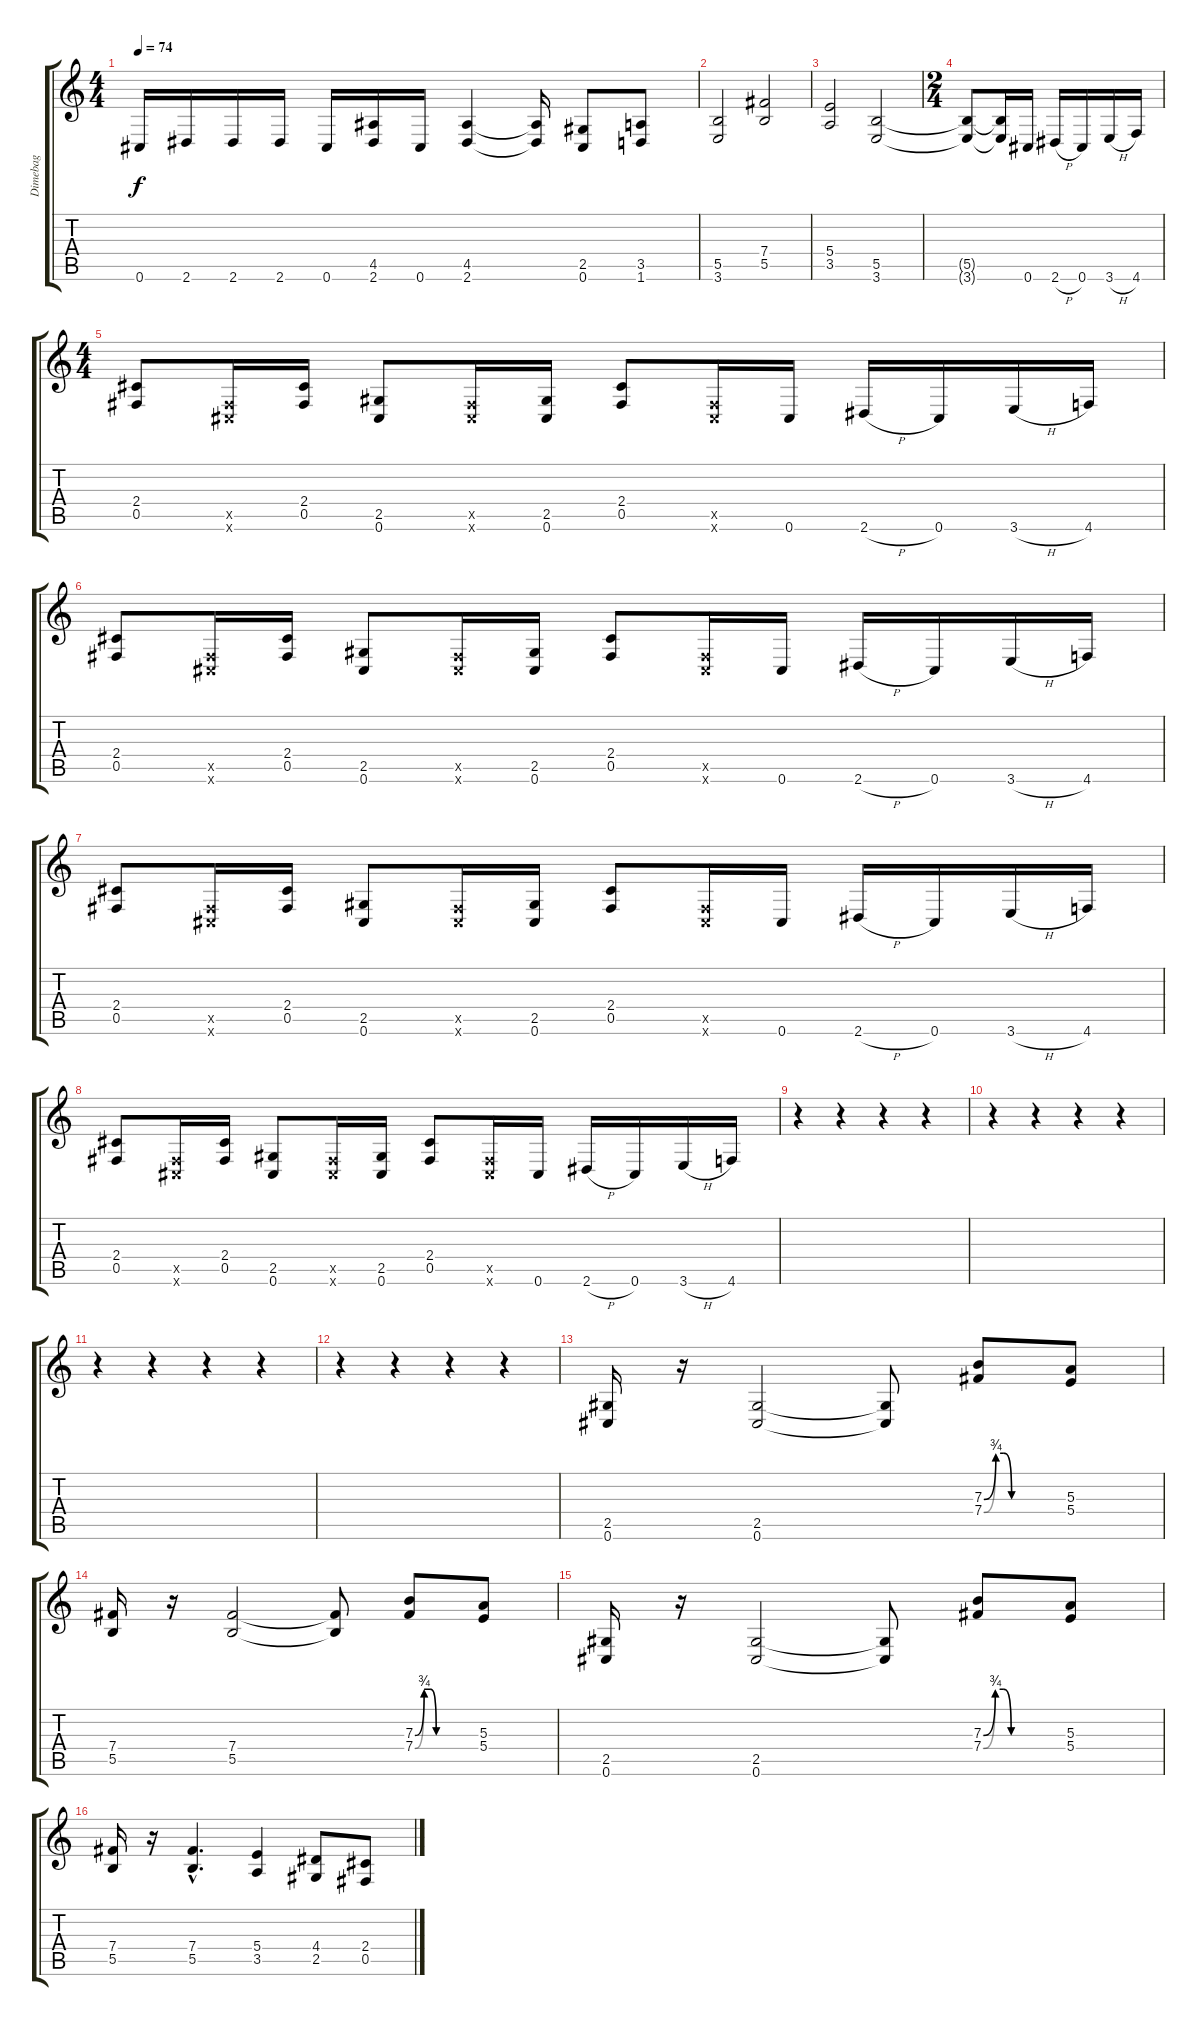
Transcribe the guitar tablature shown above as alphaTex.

\track ("Dimebag" "Dimebag") {instrument distortionguitar}
\staff {score tabs}
\tuning (Db4 Ab3 E3 B2 Gb2 Db2) {hide}
\ts (4 4)
\tempo 74
\clef g2
\ks c
0.6.16{dy f} 2.6.16 2.6.16 2.6.16 0.6.16 (4.5 2.6).16 0.6.16 (4.5 2.6).4 (4.5{t} 2.6{t}).16 (2.5 0.6).8 (3.5 1.6).8 |
(5.5 3.6).2 (7.4 5.5).2 |
(5.4 3.5).2 (5.5 3.6).2 |
\ts (2 4)
(5.5{t} 3.6{t}).8 (5.5{t} 3.6{t}).16 0.6.16 2.6{h}.16 0.6.16 3.6{h}.16 4.6.16 |
\ts (4 4)
(2.4 0.5).8{volume 16} (0.5{x} 0.6{x}).16 (2.4 0.5).16 (2.5 0.6).8 (0.5{x} 0.6{x}).16 (2.5 0.6).16 (2.4 0.5).8 (0.5{x} 0.6{x}).16 0.6.16 2.6{h}.16 0.6.16 3.6{h}.16 4.6.16 |
(2.4 0.5).8 (0.5{x} 0.6{x}).16 (2.4 0.5).16 (2.5 0.6).8 (0.5{x} 0.6{x}).16 (2.5 0.6).16 (2.4 0.5).8 (0.5{x} 0.6{x}).16 0.6.16 2.6{h}.16 0.6.16 3.6{h}.16 4.6.16 |
(2.4 0.5).8 (0.5{x} 0.6{x}).16 (2.4 0.5).16 (2.5 0.6).8 (0.5{x} 0.6{x}).16 (2.5 0.6).16 (2.4 0.5).8 (0.5{x} 0.6{x}).16 0.6.16 2.6{h}.16 0.6.16 3.6{h}.16 4.6.16 |
(2.4 0.5).8 (0.5{x} 0.6{x}).16 (2.4 0.5).16 (2.5 0.6).8 (0.5{x} 0.6{x}).16 (2.5 0.6).16 (2.4 0.5).8 (0.5{x} 0.6{x}).16 0.6.16 2.6{h}.16 0.6.16 3.6{h}.16 4.6.16 |
r.4 r.4 r.4 r.4 |
r.4 r.4 r.4 r.4 |
r.4 r.4 r.4 r.4 |
r.4 r.4 r.4 r.4 |
(2.5 0.6).16 r.16 (2.5 0.6).2 (2.5{t} 0.6{t}).8 (7.3{be (custom 0 0 9 3 15 3 21 0 45 0 60 0)} 7.4{be (custom 0 0 9 3 15 3 21 0 45 0 60 0)}).8 (5.3 5.4).8 |
(7.4 5.5).16 r.16 (7.4 5.5).2 (7.4{t} 5.5{t}).8 (7.3{be (custom 0 0 9 3 15 3 21 0 45 0 60 0)} 7.4{be (custom 0 0 9 3 15 3 21 0 45 0 60 0)}).8 (5.3 5.4).8 |
(2.5 0.6).16 r.16 (2.5 0.6).2 (2.5{t} 0.6{t}).8 (7.3{be (custom 0 0 9 3 15 3 21 0 45 0 60 0)} 7.4{be (custom 0 0 9 3 15 3 21 0 45 0 60 0)}).8 (5.3 5.4).8 |
(7.4 5.5).16 r.16 (7.4{hac} 5.5{hac}).4{d} (5.4 3.5).4 (4.4 2.5).8 (2.4 0.5).8
